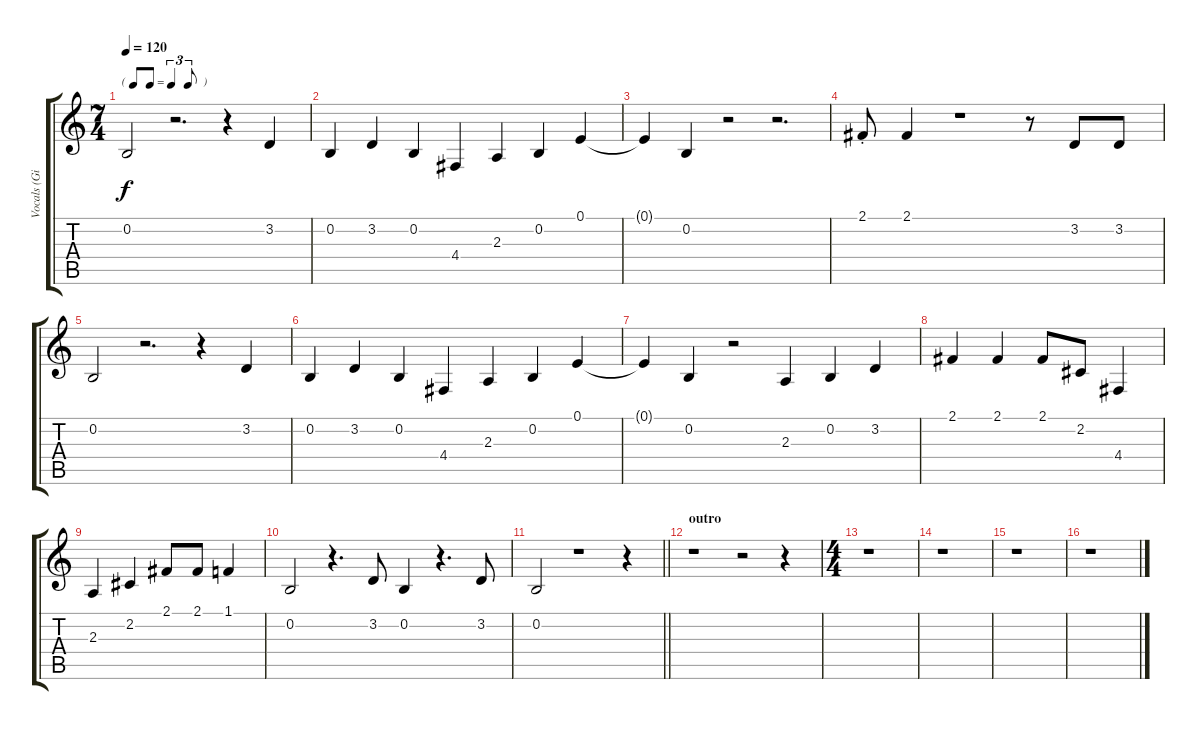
\track ("Vocals (Gilmour)" "Vocals (Gi") {instrument lead6voice}
\staff {score tabs}
\tuning (E4 B3 G3 D3 A2 E2) {hide}
\ts (7 4)
\tf triplet8th
\tempo 120
\clef g2
\ks c
0.2.2{dy f} r.2{d} r.4 3.2.4 |
0.2.4 3.2.4 0.2.4 4.4.4 2.3.4 0.2.4 0.1.4 |
0.1{t}.4 0.2.4 r.2 r.2{d} |
2.1{st}.8 2.1.4 r.1 r.8 3.2.8 3.2.8 |
0.2.2 r.2{d} r.4 3.2.4 |
0.2.4 3.2.4 0.2.4 4.4.4 2.3.4 0.2.4 0.1.4 |
0.1{t}.4 0.2.4 r.2 2.3.4 0.2.4 3.2.4 |
2.1.4 2.1.4 2.1.8 2.2.8 4.4.4 |
2.3.4 2.2.4 2.1.8 2.1.8 1.1.4 |
0.2.2 r.4{d} 3.2.8 0.2.4 r.4{d} 3.2.8 |
\barLineRight lightlight
0.2.2 r.1 r.4 |
\section ("" "outro")
r.1 r.2 r.4 |
\ts (4 4)
r.1 |
r.1 |
r.1 |
r.1
